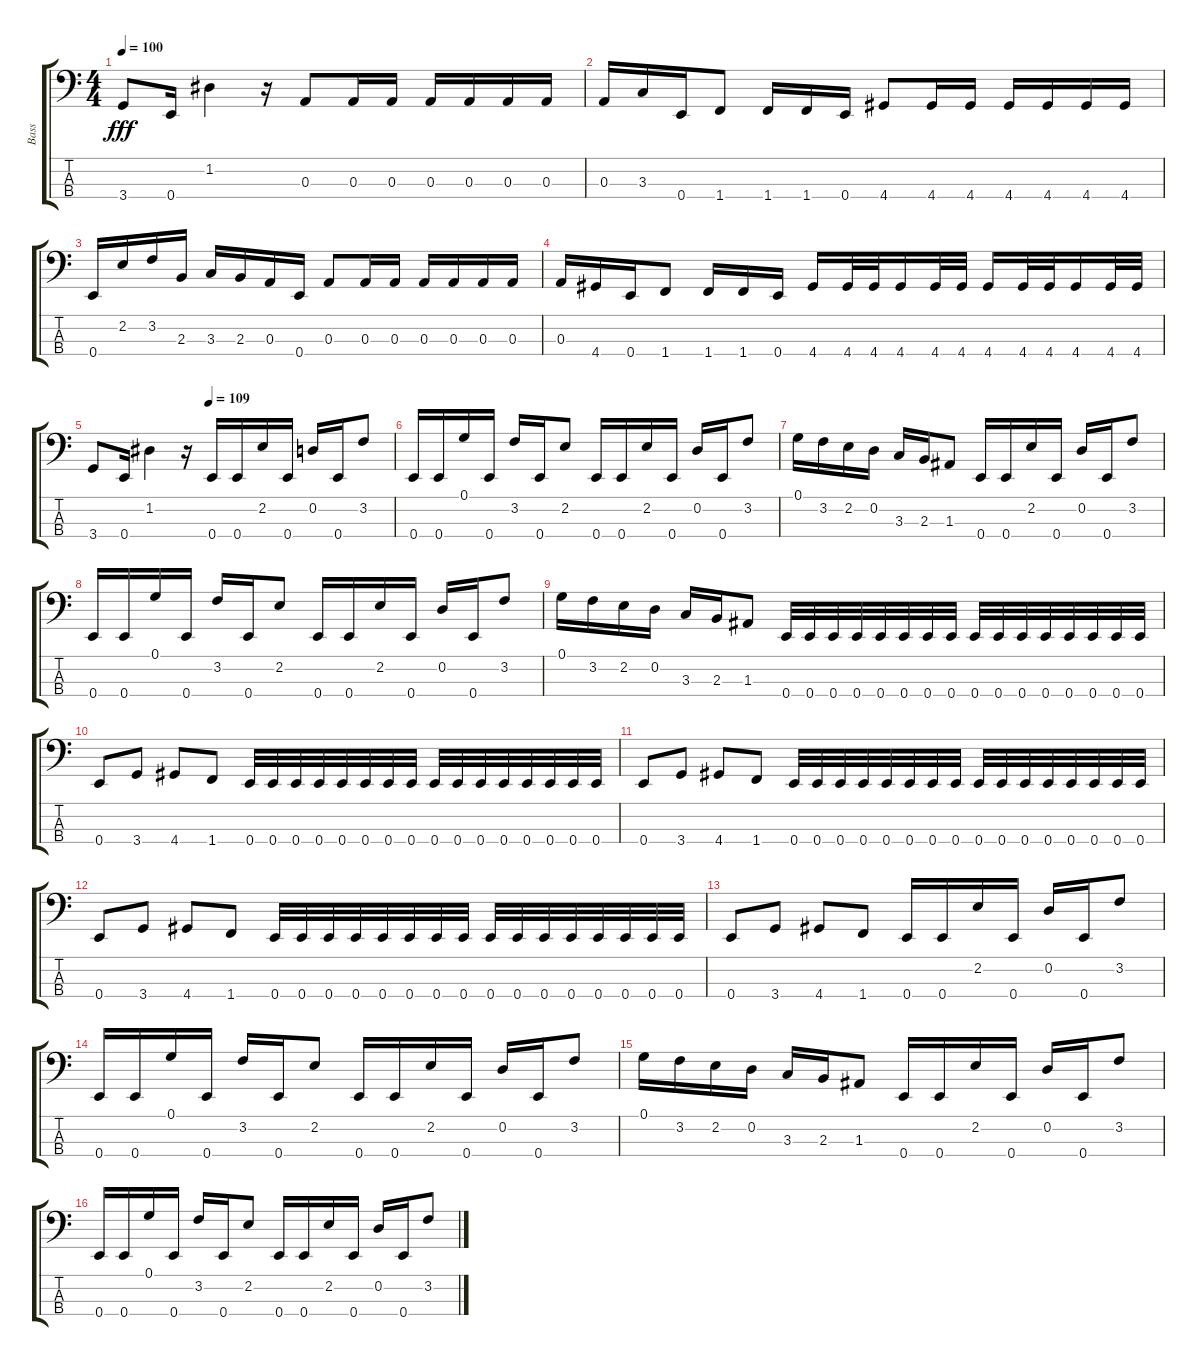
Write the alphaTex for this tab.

\track ("Bass" "Bass") {instrument electricbassfinger}
\staff {score tabs}
\tuning (G2 D2 A1 E1) {hide}
\ts (4 4)
\tempo 100
\clef f4
\ks c
3.4.8{dy fff} 0.4.16 1.2.4 r.16 0.3.8 0.3.16 0.3.16 0.3.16 0.3.16 0.3.16 0.3.16 |
0.3.16 3.3.16 0.4.16 1.4.8 1.4.16 1.4.16 0.4.16 4.4.8 4.4.16 4.4.16 4.4.16 4.4.16 4.4.16 4.4.16 |
0.4.16 2.2.16 3.2.16 2.3.16 3.3.16 2.3.16 0.3.16 0.4.16 0.3.8 0.3.16 0.3.16 0.3.16 0.3.16 0.3.16 0.3.16 |
0.3.16 4.4.16 0.4.16 1.4.8 1.4.16 1.4.16 0.4.16 4.4.16 4.4.32 4.4.32 4.4.16 4.4.32 4.4.32 4.4.16 4.4.32 4.4.32 4.4.16 4.4.32 4.4.32 |
\tempo (109 0.3875)
3.4.8 0.4.16 1.2.4 r.16 0.4.16 0.4.16 2.2.16 0.4.16 0.2.16 0.4.16 3.2.8 |
0.4.16 0.4.16 0.1.16 0.4.16 3.2.16 0.4.16 2.2.8 0.4.16 0.4.16 2.2.16 0.4.16 0.2.16 0.4.16 3.2.8 |
0.1.16 3.2.16 2.2.16 0.2.16 3.3.16 2.3.16 1.3.8 0.4.16 0.4.16 2.2.16 0.4.16 0.2.16 0.4.16 3.2.8 |
0.4.16 0.4.16 0.1.16 0.4.16 3.2.16 0.4.16 2.2.8 0.4.16 0.4.16 2.2.16 0.4.16 0.2.16 0.4.16 3.2.8 |
0.1.16 3.2.16 2.2.16 0.2.16 3.3.16 2.3.16 1.3.8 0.4.32 0.4.32 0.4.32 0.4.32 0.4.32 0.4.32 0.4.32 0.4.32 0.4.32 0.4.32 0.4.32 0.4.32 0.4.32 0.4.32 0.4.32 0.4.32 |
0.4.8 3.4.8 4.4.8 1.4.8 0.4.32 0.4.32 0.4.32 0.4.32 0.4.32 0.4.32 0.4.32 0.4.32 0.4.32 0.4.32 0.4.32 0.4.32 0.4.32 0.4.32 0.4.32 0.4.32 |
0.4.8 3.4.8 4.4.8 1.4.8 0.4.32 0.4.32 0.4.32 0.4.32 0.4.32 0.4.32 0.4.32 0.4.32 0.4.32 0.4.32 0.4.32 0.4.32 0.4.32 0.4.32 0.4.32 0.4.32 |
0.4.8 3.4.8 4.4.8 1.4.8 0.4.32 0.4.32 0.4.32 0.4.32 0.4.32 0.4.32 0.4.32 0.4.32 0.4.32 0.4.32 0.4.32 0.4.32 0.4.32 0.4.32 0.4.32 0.4.32 |
0.4.8 3.4.8 4.4.8 1.4.8 0.4.16 0.4.16 2.2.16 0.4.16 0.2.16 0.4.16 3.2.8 |
0.4.16 0.4.16 0.1.16 0.4.16 3.2.16 0.4.16 2.2.8 0.4.16 0.4.16 2.2.16 0.4.16 0.2.16 0.4.16 3.2.8 |
0.1.16 3.2.16 2.2.16 0.2.16 3.3.16 2.3.16 1.3.8 0.4.16 0.4.16 2.2.16 0.4.16 0.2.16 0.4.16 3.2.8 |
0.4.16 0.4.16 0.1.16 0.4.16 3.2.16 0.4.16 2.2.8 0.4.16 0.4.16 2.2.16 0.4.16 0.2.16 0.4.16 3.2.8
